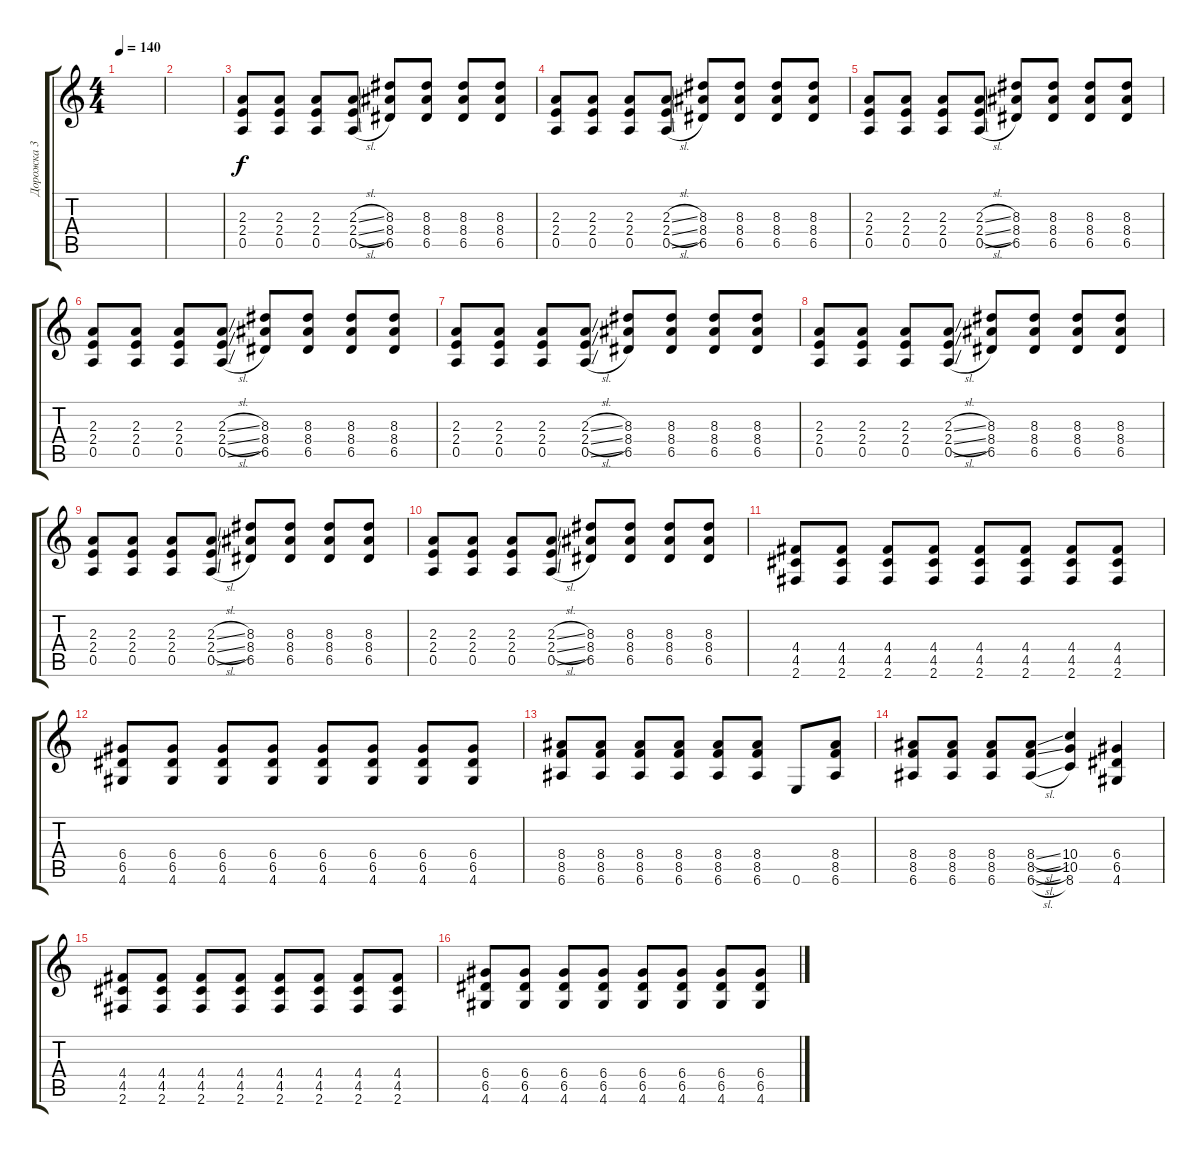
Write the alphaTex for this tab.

\track ("Дорожка 3" "Дорожка 3") {instrument distortionguitar}
\staff {score tabs}
\tuning (E4 B3 G3 D3 A2 E2) {hide}
\ts (4 4)
\tempo 140
\clef g2
\ks c
|
|
(2.3 2.4 0.5).8 (2.3 2.4 0.5).8 (2.3 2.4 0.5).8 (2.3{sl} 2.4{sl} 0.5{sl}).8 (8.3 8.4 6.5).8 (8.3 8.4 6.5).8 (8.3 8.4 6.5).8 (8.3 8.4 6.5).8 |
(2.3 2.4 0.5).8 (2.3 2.4 0.5).8 (2.3 2.4 0.5).8 (2.3{sl} 2.4{sl} 0.5{sl}).8 (8.3 8.4 6.5).8 (8.3 8.4 6.5).8 (8.3 8.4 6.5).8 (8.3 8.4 6.5).8 |
(2.3 2.4 0.5).8 (2.3 2.4 0.5).8 (2.3 2.4 0.5).8 (2.3{sl} 2.4{sl} 0.5{sl}).8 (8.3 8.4 6.5).8 (8.3 8.4 6.5).8 (8.3 8.4 6.5).8 (8.3 8.4 6.5).8 |
(2.3 2.4 0.5).8 (2.3 2.4 0.5).8 (2.3 2.4 0.5).8 (2.3{sl} 2.4{sl} 0.5{sl}).8 (8.3 8.4 6.5).8 (8.3 8.4 6.5).8 (8.3 8.4 6.5).8 (8.3 8.4 6.5).8 |
(2.3 2.4 0.5).8 (2.3 2.4 0.5).8 (2.3 2.4 0.5).8 (2.3{sl} 2.4{sl} 0.5{sl}).8 (8.3 8.4 6.5).8 (8.3 8.4 6.5).8 (8.3 8.4 6.5).8 (8.3 8.4 6.5).8 |
(2.3 2.4 0.5).8 (2.3 2.4 0.5).8 (2.3 2.4 0.5).8 (2.3{sl} 2.4{sl} 0.5{sl}).8 (8.3 8.4 6.5).8 (8.3 8.4 6.5).8 (8.3 8.4 6.5).8 (8.3 8.4 6.5).8 |
(2.3 2.4 0.5).8 (2.3 2.4 0.5).8 (2.3 2.4 0.5).8 (2.3{sl} 2.4{sl} 0.5{sl}).8 (8.3 8.4 6.5).8 (8.3 8.4 6.5).8 (8.3 8.4 6.5).8 (8.3 8.4 6.5).8 |
(2.3 2.4 0.5).8 (2.3 2.4 0.5).8 (2.3 2.4 0.5).8 (2.3{sl} 2.4{sl} 0.5{sl}).8 (8.3 8.4 6.5).8 (8.3 8.4 6.5).8 (8.3 8.4 6.5).8 (8.3 8.4 6.5).8 |
(4.4 4.5 2.6).8 (4.4 4.5 2.6).8 (4.4 4.5 2.6).8 (4.4 4.5 2.6).8 (4.4 4.5 2.6).8 (4.4 4.5 2.6).8 (4.4 4.5 2.6).8 (4.4 4.5 2.6).8 |
(6.4 6.5 4.6).8 (6.4 6.5 4.6).8 (6.4 6.5 4.6).8 (6.4 6.5 4.6).8 (6.4 6.5 4.6).8 (6.4 6.5 4.6).8 (6.4 6.5 4.6).8 (6.4 6.5 4.6).8 |
(8.4 8.5 6.6).8 (8.4 8.5 6.6).8 (8.4 8.5 6.6).8 (8.4 8.5 6.6).8 (8.4 8.5 6.6).8 (8.4 8.5 6.6).8 0.6.8 (8.4 8.5 6.6).8 |
(8.4 8.5 6.6).8 (8.4 8.5 6.6).8 (8.4 8.5 6.6).8 (8.4{sl} 8.5{sl} 6.6{sl}).8 (10.4 10.5 8.6).4 (6.4 6.5 4.6).4 |
(4.4 4.5 2.6).8 (4.4 4.5 2.6).8 (4.4 4.5 2.6).8 (4.4 4.5 2.6).8 (4.4 4.5 2.6).8 (4.4 4.5 2.6).8 (4.4 4.5 2.6).8 (4.4 4.5 2.6).8 |
(6.4 6.5 4.6).8 (6.4 6.5 4.6).8 (6.4 6.5 4.6).8 (6.4 6.5 4.6).8 (6.4 6.5 4.6).8 (6.4 6.5 4.6).8 (6.4 6.5 4.6).8 (6.4 6.5 4.6).8
